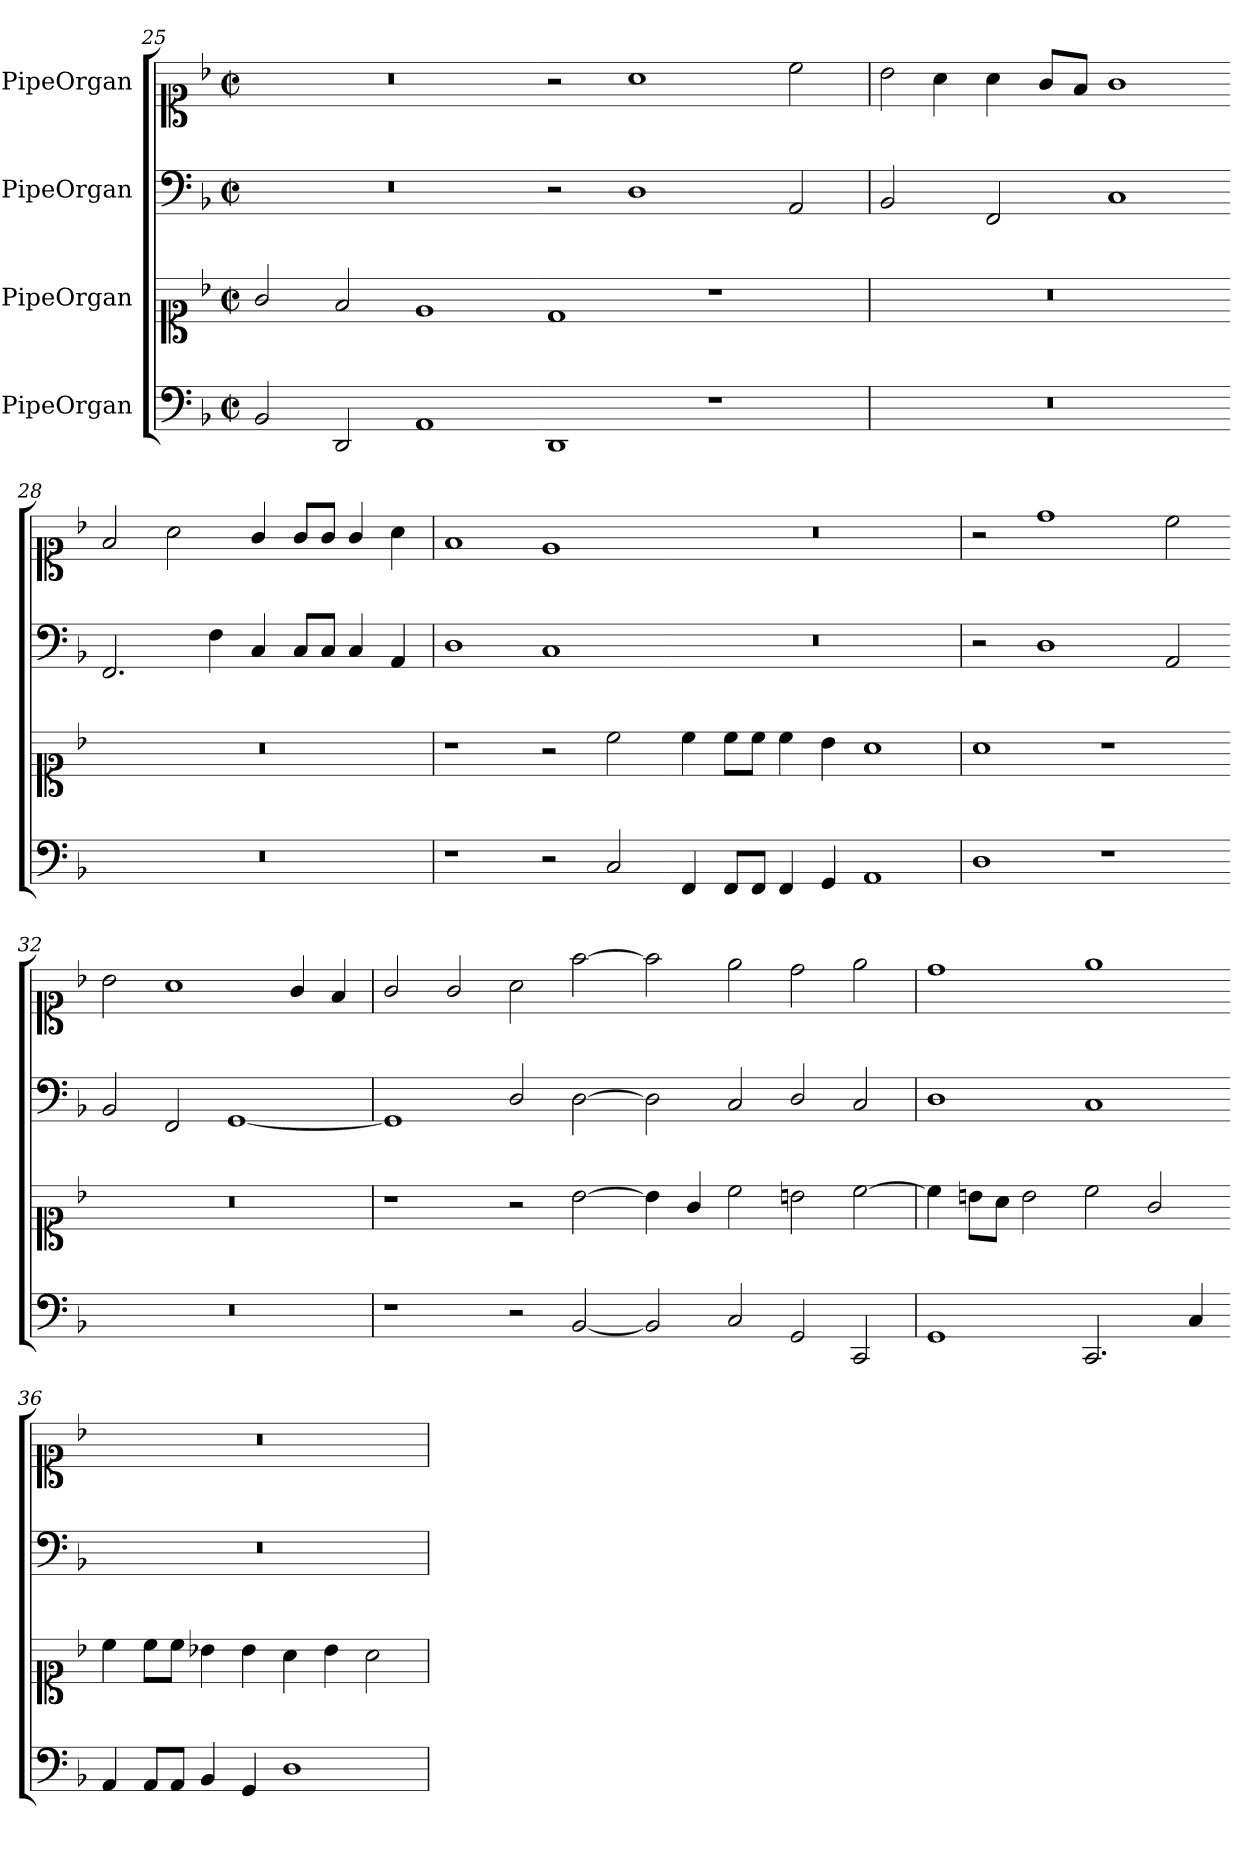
**kern	**kern	**kern	**kern
*part4	*part3	*part2	*part1
*staff4	*staff3	*staff2	*staff1
*I"PipeOrgan	*I"PipeOrgan	*I"PipeOrgan	*I"PipeOrgan
*clefF4	*clefC1	*clefF4	*clefC1
*k[b-]	*k[b-]	*k[b-]	*k[b-]
*M2/1	*M2/1	*M2/1	*M2/1
*met(c|)	*met(c|)	*met(c|)	*met(c|)
=25	=25	=25	=25
2BB-/	2g/	0r	0r
2DD/	2f/	.	.
1AA	1e	.	.
=26-	=26-	=26-	=26-
1DD	1d	2r	2r
.	.	1D	1a
1r	1r	.	.
.	.	2AA/	2cc\
=27	=27	=27	=27
!	!	!	!LO:N:vis=2
0r	0r	2BB-/	4b-\
.	.	.	4a\
.	.	2FF/	4a\
.	.	.	8g/L
.	.	.	8f/J
.	.	1C	1g
=28-	=28-	=28-	=28-
0r	0r	2.FF/	2f/
.	.	.	2a\
.	.	4F\	.
.	.	4C/	4g/
.	.	8C/L	8g/L
.	.	8C/J	8g/J
.	.	4C/	4g/
.	.	4AA/	4a\
=29	=29	=29	=29
1r	1r	1D	1f
2r	2r	1C	1e
2C/	2cc\	.	.
=30-	=30-	=30-	=30-
4FF/	4cc\	0r	0r
8FF/L	8cc\L	.	.
8FF/J	8cc\J	.	.
4FF/	4cc\	.	.
4GG/	4b-\	.	.
1AA	1a	.	.
=31	=31	=31	=31
1D	1a	2r	2r
.	.	1D	1dd
1r	1r	.	.
.	.	2AA/	2cc\
=32-	=32-	=32-	=32-
0r	0r	2BB-/	2b-\
.	.	2FF/	1a
.	.	[1GG	.
.	.	.	4g/
.	.	.	4f/
=33	=33	=33	=33
1r	1r	1GG]	2g/
.	.	.	2g/
2r	2r	2D/	2a\
[2BB-/	[2b-\	[2D\	[2ff\
=34-	=34-	=34-	=34-
2BB-/]	4b-\]	2D\]	2ff\]
.	4g/	.	.
2C/	2cc\	2C/	2ee\
2GG/	2bn\	2D/	2dd\
2CC/	[2cc\	2C/	2ee\
=35	=35	=35	=35
1GG	4cc\]	1D	1dd
.	8bn\L	.	.
.	8a\J	.	.
.	2b\	.	.
2.CC/	2cc\	1C	1ee
.	2g/	.	.
4C/	.	.	.
=36-	=36-	=36-	=36-
4AA/	4cc\	0r	0r
8AA/L	8cc\L	.	.
8AA/J	8cc\J	.	.
4BB-/	4b-X\	.	.
4GG/	4b-\	.	.
1D	4a\	.	.
.	4b-\	.	.
.	2a\	.	.
=	=	=	=
*-	*-	*-	*-
